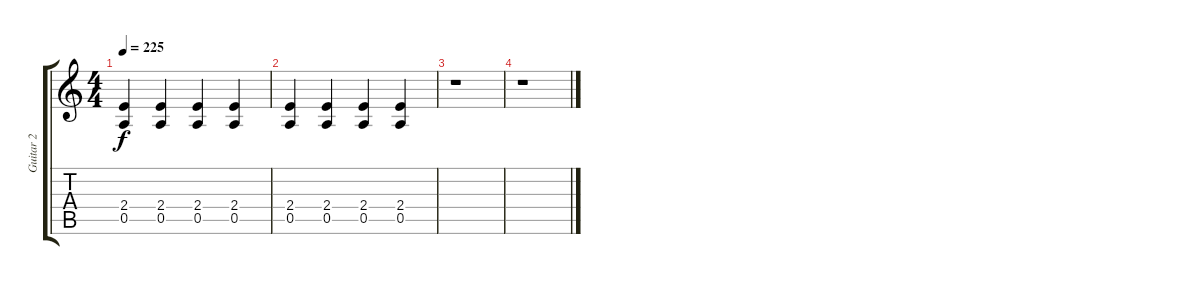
\track ("Guitar 2" "Guitar 2") {instrument distortionguitar}
\staff {score tabs}
\tuning (E4 B3 G3 D3 A2 E2) {hide}
\ts (4 4)
\tempo 225
\clef g2
\ks c
(2.4 0.5).4{dy f} (2.4 0.5).4 (2.4 0.5).4 (2.4 0.5).4 |
(2.4 0.5).4 (2.4 0.5).4 (2.4 0.5).4 (2.4 0.5).4 |
r.1 |
r.1
